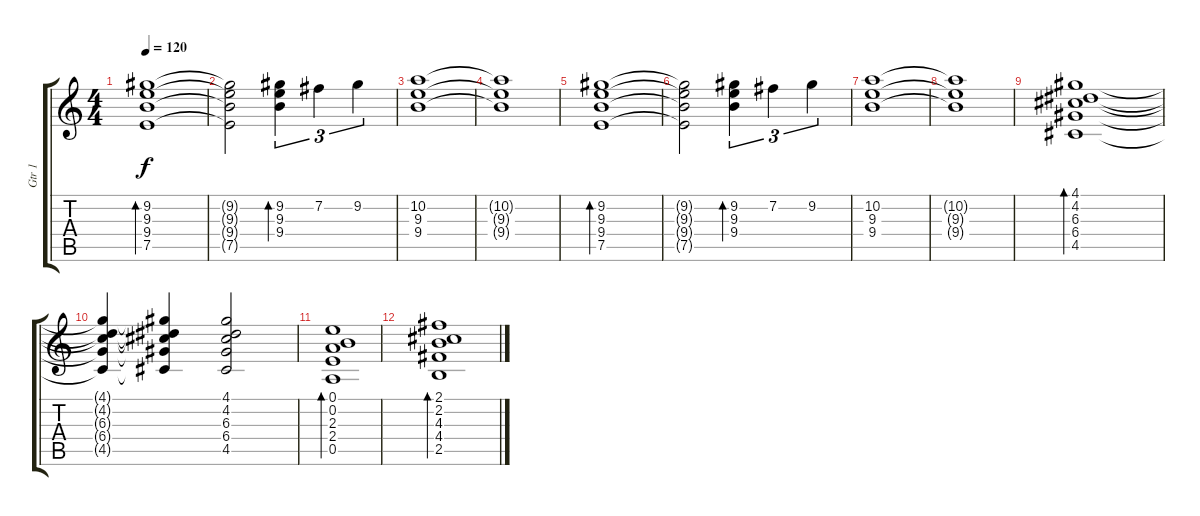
\track ("Gtr 1" "Gtr 1") {instrument electricguitarclean}
\staff {score tabs}
\tuning (E4 B3 G3 D3 A2 E2) {hide}
\ts (4 4)
\tempo 120
\clef g2
\ks c
(9.2 9.3 9.4 7.5).1{bd 120 dy f} |
(9.2{t} 9.3{t} 9.4{t} 7.5{t}).2 (9.2 9.3 9.4).4{tu (3 2) bd 120} 7.2.4{tu (3 2)} 9.2.4{tu (3 2)} |
(10.2 9.3 9.4).1 |
(10.2{t} 9.3{t} 9.4{t}).1 |
(9.2 9.3 9.4 7.5).1{bd 120} |
(9.2{t} 9.3{t} 9.4{t} 7.5{t}).2 (9.2 9.3 9.4).4{tu (3 2) bd 120} 7.2.4{tu (3 2)} 9.2.4{tu (3 2)} |
(10.2 9.3 9.4).1 |
(10.2{t} 9.3{t} 9.4{t}).1 |
(4.1 4.2 6.3 6.4 4.5).1{bd 120} |
(4.1{t} 4.2{t} 6.3{t} 6.4{t} 4.5{t}).4 (4.1{t} 4.2{t} 6.3{t} 6.4{t} 4.5{t}).4 (4.1 4.2 6.3 6.4 4.5).2 |
(0.1 0.2 2.3 2.4 0.5).1{bd 120} |
(2.1 2.2 4.3 4.4 2.5).1{bd 120}
